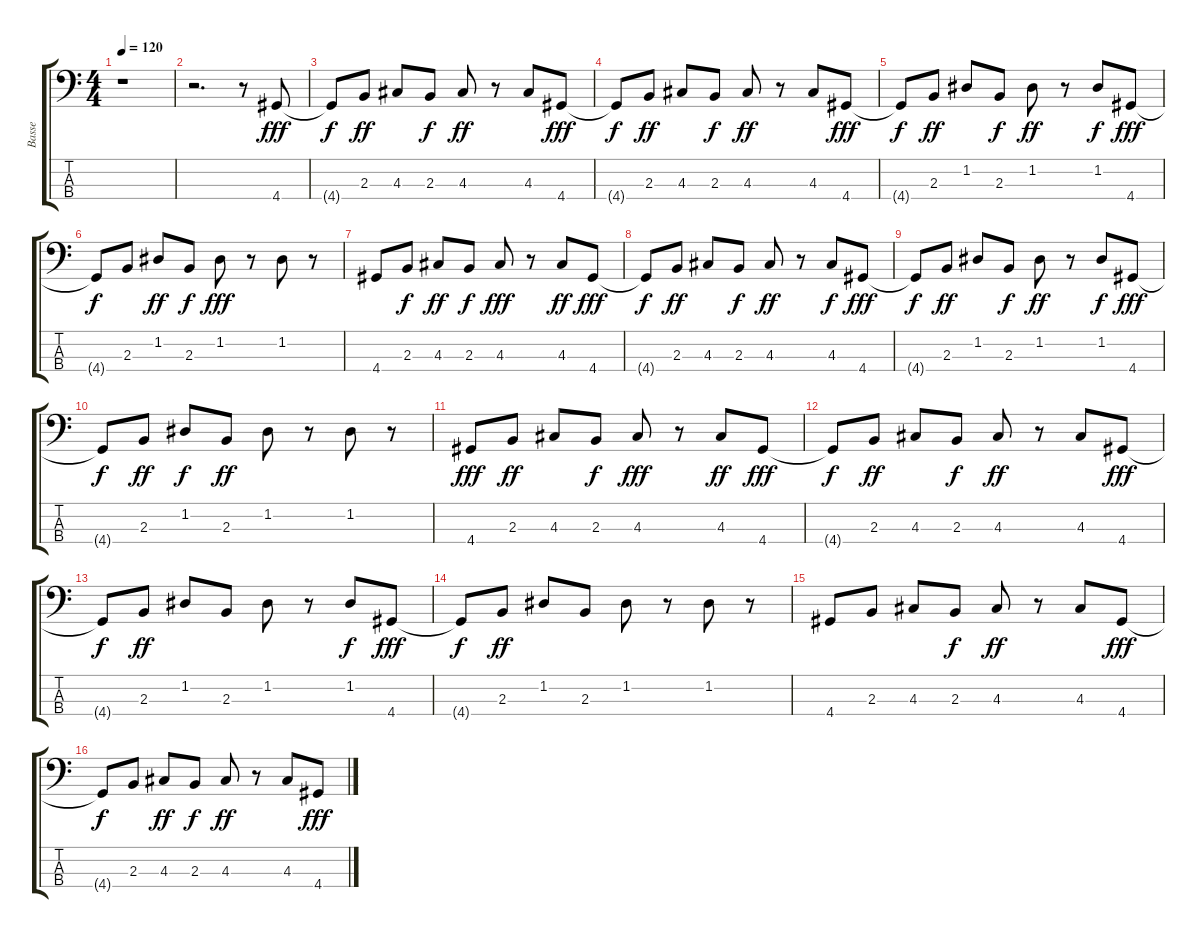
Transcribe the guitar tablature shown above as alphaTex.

\track ("Basse " "Basse ") {instrument electricbassfinger}
\staff {score tabs}
\tuning (G2 D2 A1 E1) {hide}
\ts (4 4)
\tempo 120
\clef f4
\ks c
r.1{dy fff instrument electricbassfinger} |
r.2{d} r.8 4.4.8 |
4.4{t}.8{dy f} 2.3.8{dy ff} 4.3.8 2.3.8{dy f} 4.3.8{dy ff} r.8 4.3.8 4.4.8{dy fff} |
4.4{t}.8{dy f} 2.3.8{dy ff} 4.3.8 2.3.8{dy f} 4.3.8{dy ff} r.8 4.3.8 4.4.8{dy fff} |
4.4{t}.8{dy f} 2.3.8{dy ff} 1.2.8 2.3.8{dy f} 1.2.8{dy ff} r.8 1.2.8{dy f} 4.4.8{dy fff} |
4.4{t}.8{dy f} 2.3.8 1.2.8{dy ff} 2.3.8{dy f} 1.2.8{dy fff} r.8 1.2.8 r.8 |
4.4.8 2.3.8{dy f} 4.3.8{dy ff} 2.3.8{dy f} 4.3.8{dy fff} r.8 4.3.8{dy ff} 4.4.8{dy fff} |
4.4{t}.8{dy f} 2.3.8{dy ff} 4.3.8 2.3.8{dy f} 4.3.8{dy ff} r.8 4.3.8{dy f} 4.4.8{dy fff} |
4.4{t}.8{dy f} 2.3.8{dy ff} 1.2.8 2.3.8{dy f} 1.2.8{dy ff} r.8 1.2.8{dy f} 4.4.8{dy fff} |
4.4{t}.8{dy f} 2.3.8{dy ff} 1.2.8{dy f} 2.3.8{dy ff} 1.2.8 r.8 1.2.8 r.8 |
4.4.8{dy fff} 2.3.8{dy ff} 4.3.8 2.3.8{dy f} 4.3.8{dy fff} r.8 4.3.8{dy ff} 4.4.8{dy fff} |
4.4{t}.8{dy f} 2.3.8{dy ff} 4.3.8 2.3.8{dy f} 4.3.8{dy ff} r.8 4.3.8 4.4.8{dy fff} |
4.4{t}.8{dy f} 2.3.8{dy ff} 1.2.8 2.3.8 1.2.8 r.8 1.2.8{dy f} 4.4.8{dy fff} |
4.4{t}.8{dy f} 2.3.8{dy ff} 1.2.8 2.3.8 1.2.8 r.8 1.2.8 r.8 |
4.4.8 2.3.8 4.3.8 2.3.8{dy f} 4.3.8{dy ff} r.8 4.3.8 4.4.8{dy fff} |
4.4{t}.8{dy f} 2.3.8 4.3.8{dy ff} 2.3.8{dy f} 4.3.8{dy ff} r.8 4.3.8 4.4.8{dy fff}
